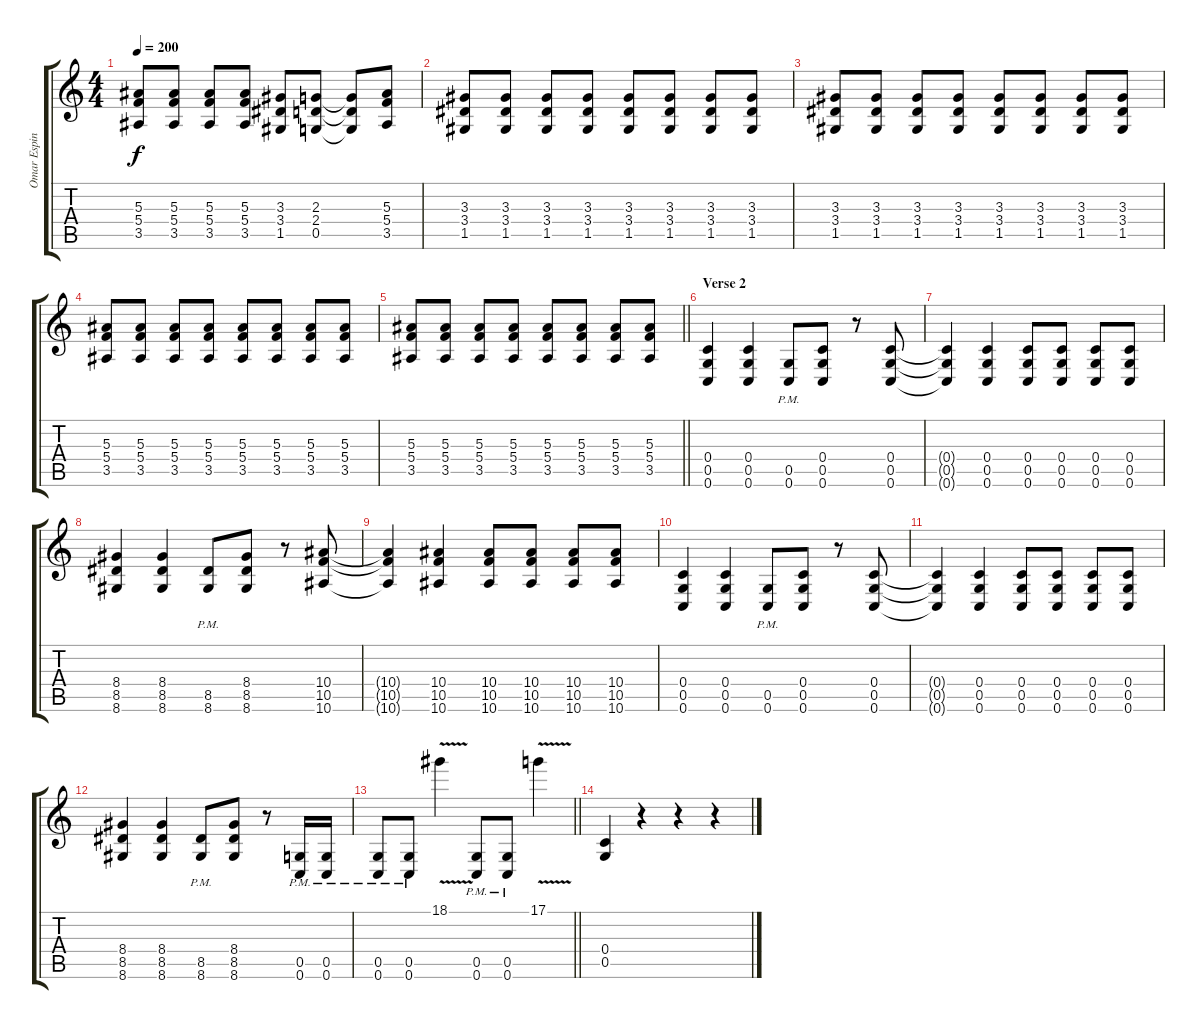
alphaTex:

\track ("Omar Espina - Guitar" "Omar Espin") {instrument distortionguitar}
\staff {score tabs}
\tuning (D4 A3 F3 C3 G2 C2) {hide}
\ts (4 4)
\tempo 200
\clef g2
\ks c
(5.3{t} 5.4{t} 3.5{t}).8{dy f} (5.3 5.4 3.5).8 (5.3 5.4 3.5).8 (5.3 5.4 3.5).8 (3.3 3.4 1.5).8 (2.3 2.4 0.5).8 (2.3{t} 2.4{t} 0.5{t}).8 (5.3 5.4 3.5).8 |
(3.3 3.4 1.5).8 (3.3 3.4 1.5).8 (3.3 3.4 1.5).8 (3.3 3.4 1.5).8 (3.3 3.4 1.5).8 (3.3 3.4 1.5).8 (3.3 3.4 1.5).8 (3.3 3.4 1.5).8 |
(3.3 3.4 1.5).8 (3.3 3.4 1.5).8 (3.3 3.4 1.5).8 (3.3 3.4 1.5).8 (3.3 3.4 1.5).8 (3.3 3.4 1.5).8 (3.3 3.4 1.5).8 (3.3 3.4 1.5).8 |
(5.3 5.4 3.5).8 (5.3 5.4 3.5).8 (5.3 5.4 3.5).8 (5.3 5.4 3.5).8 (5.3 5.4 3.5).8 (5.3 5.4 3.5).8 (5.3 5.4 3.5).8 (5.3 5.4 3.5).8 |
\barLineRight lightlight
(5.3 5.4 3.5).8 (5.3 5.4 3.5).8 (5.3 5.4 3.5).8 (5.3 5.4 3.5).8 (5.3 5.4 3.5).8 (5.3 5.4 3.5).8 (5.3 5.4 3.5).8 (5.3 5.4 3.5).8 |
\section ("" "Verse 2")
(0.4 0.5 0.6).4{volume 10} (0.4 0.5 0.6).4 (0.5{pm} 0.6{pm}).8 (0.4 0.5 0.6).8 r.8 (0.4 0.5 0.6).8 |
(0.4{t} 0.5{t} 0.6{t}).4 (0.4 0.5 0.6).4 (0.4 0.5 0.6).8 (0.4 0.5 0.6).8 (0.4 0.5 0.6).8 (0.4 0.5 0.6).8 |
(8.4 8.5 8.6).4 (8.4 8.5 8.6).4 (8.5{pm} 8.6{pm}).8 (8.4 8.5 8.6).8 r.8 (10.4 10.5 10.6).8 |
(10.4{t} 10.5{t} 10.6{t}).4 (10.4 10.5 10.6).4 (10.4 10.5 10.6).8 (10.4 10.5 10.6).8 (10.4 10.5 10.6).8 (10.4 10.5 10.6).8 |
(0.4 0.5 0.6).4 (0.4 0.5 0.6).4 (0.5{pm} 0.6{pm}).8 (0.4 0.5 0.6).8 r.8 (0.4 0.5 0.6).8 |
(0.4{t} 0.5{t} 0.6{t}).4 (0.4 0.5 0.6).4 (0.4 0.5 0.6).8 (0.4 0.5 0.6).8 (0.4 0.5 0.6).8 (0.4 0.5 0.6).8 |
(8.4 8.5 8.6).4 (8.4 8.5 8.6).4 (8.5{pm} 8.6{pm}).8 (8.4 8.5 8.6).8 r.8 (0.5{pm} 0.6{pm}).16{volume 11} (0.5{pm} 0.6{pm}).16 |
\barLineRight lightlight
(0.5{pm} 0.6{pm}).8 (0.5{pm} 0.6{pm}).8 18.1{v}.4 (0.5{pm} 0.6{pm}).8 (0.5{pm} 0.6{pm}).8 17.1{v}.4 |
(0.4 0.5).4 r.4 r.4 r.4
